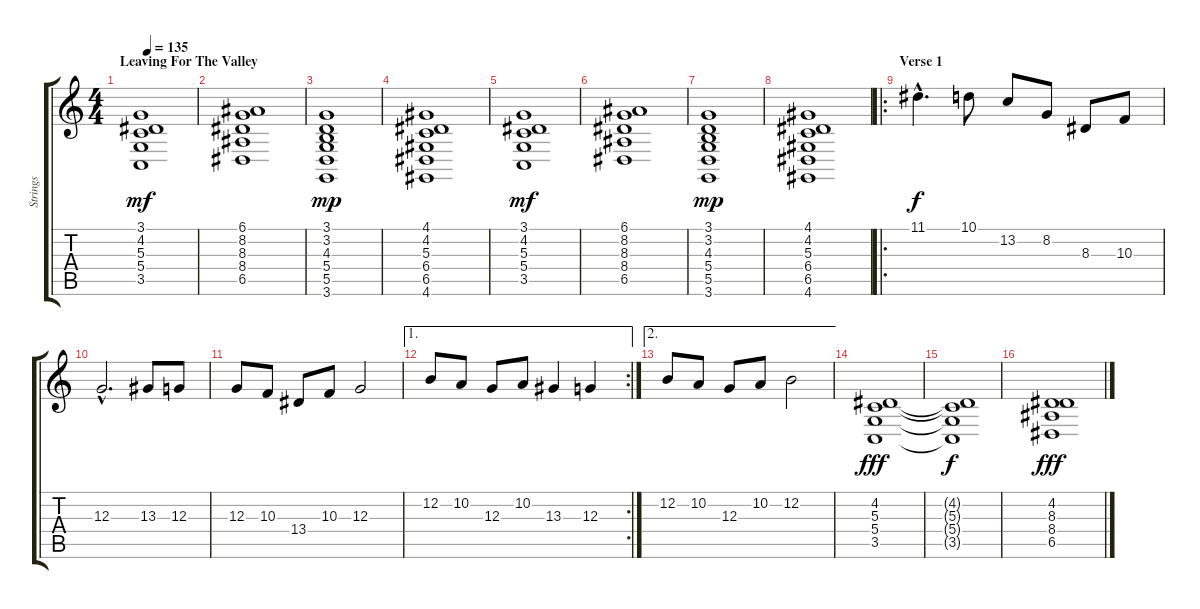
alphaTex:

\track ("Strings" "Strings") {instrument stringensemble1}
\staff {score tabs}
\tuning (E4 B3 G3 D3 A2 E2) {hide}
\ts (4 4)
\section ("" "Leaving For The Valley")
\tempo 135
\clef g2
\ks c
(3.1 4.2 5.3 5.4 3.5).1{dy mf instrument stringensemble1} |
(6.1 8.2 8.3 8.4 6.5).1 |
(3.1 3.2 4.3 5.4 5.5 3.6).1{dy mp} |
(4.1 4.2 5.3 6.4 6.5 4.6).1 |
(3.1 4.2 5.3 5.4 3.5).1{dy mf} |
(6.1 8.2 8.3 8.4 6.5).1 |
(3.1 3.2 4.3 5.4 5.5 3.6).1{dy mp} |
(4.1 4.2 5.3 6.4 6.5 4.6).1 |
\ro
\section ("" "Verse 1")
11.1{hac}.4{d dy f} 10.1.8 13.2.8 8.2.8 8.3.8 10.3.8 |
12.3{hac}.2{d} 13.3.8 12.3.8 |
12.3.8 10.3.8 13.4.8 10.3.8 12.3.2 |
\ae 1
\rc 2
12.2.8 10.2.8 12.3.8 10.2.8 13.3.4 12.3.4 |
\ae 2
12.2.8 10.2.8 12.3.8 10.2.8 12.2.2 |
(4.2 5.3 5.4 3.5).1{dy fff} |
(4.2{t} 5.3{t} 5.4{t} 3.5{t}).1{dy f} |
(4.2 8.3 8.4 6.5).1{dy fff}
